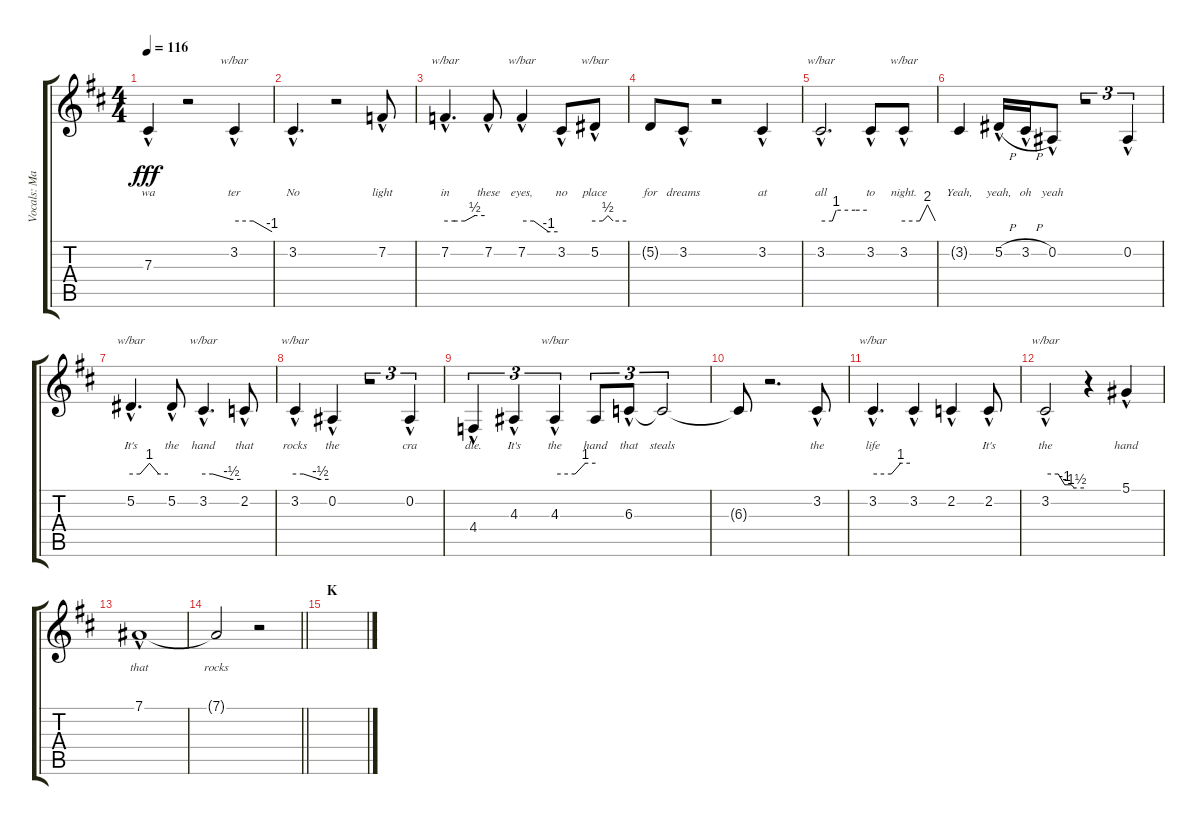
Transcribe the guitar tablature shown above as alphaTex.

\track ("Vocals: Martin" "Vocals: Ma") {instrument lead2sawtooth}
\staff {score tabs}
\tuning (Eb4 Bb3 Gb3 Db3 Ab2 Eb2) {hide}
\ts (4 4)
\tempo 116
\clef g2
\ks d
7.3{hac}.4{lyrics (0 "wa") lyrics (1 "") lyrics (2 "") lyrics (3 "") lyrics (4 "") dy fff} r.2 3.2{hac}.4{tbe (custom default 0 0 30 0 60 -4) lyrics (0 "ter") lyrics (1 "") lyrics (2 "") lyrics (3 "") lyrics (4 "")} |
3.2{hac}.4{d lyrics (0 "No") lyrics (1 "") lyrics (2 "") lyrics (3 "") lyrics (4 "")} r.2 7.2{hac}.8{lyrics (0 "light") lyrics (1 "") lyrics (2 "") lyrics (3 "") lyrics (4 "")} |
7.2{hac}.4{d tbe (custom default 0 0 15 0 30 0 45 2 60 2) lyrics (0 "in") lyrics (1 "") lyrics (2 "") lyrics (3 "") lyrics (4 "")} 7.2{hac}.8{lyrics (0 "these") lyrics (1 "") lyrics (2 "") lyrics (3 "") lyrics (4 "")} 7.2{hac}.4{tbe (custom default 0 0 20 0 45 -4 60 -4) lyrics (0 "eyes,") lyrics (1 "") lyrics (2 "") lyrics (3 "") lyrics (4 "")} 3.2{hac}.8{lyrics (0 "no") lyrics (1 "") lyrics (2 "") lyrics (3 "") lyrics (4 "")} 5.2{hac}.8{tbe (custom default 0 0 15 0 25 2 35 0 60 0) lyrics (0 "place") lyrics (1 "") lyrics (2 "") lyrics (3 "") lyrics (4 "")} |
5.2{t}.8{lyrics (0 "for") lyrics (1 "") lyrics (2 "") lyrics (3 "") lyrics (4 "")} 3.2{hac}.8{lyrics (0 "dreams") lyrics (1 "") lyrics (2 "") lyrics (3 "") lyrics (4 "")} r.2 3.2{hac}.4{lyrics (0 "at") lyrics (1 "") lyrics (2 "") lyrics (3 "") lyrics (4 "")} |
3.2{hac}.2{d tbe (custom default 0 0 15 0 20 4 45 4 60 4) lyrics (0 "all") lyrics (1 "") lyrics (2 "") lyrics (3 "") lyrics (4 "")} 3.2{hac}.8{lyrics (0 "to") lyrics (1 "") lyrics (2 "") lyrics (3 "") lyrics (4 "")} 3.2{hac}.8{tbe (custom default 0 0 30 0 45 8 60 0) lyrics (0 "night.") lyrics (1 "") lyrics (2 "") lyrics (3 "") lyrics (4 "")} |
3.2{t}.4{lyrics (0 "Yeah,") lyrics (1 "") lyrics (2 "") lyrics (3 "") lyrics (4 "")} 5.2{h hac}.16{lyrics (0 "yeah,") lyrics (1 "") lyrics (2 "") lyrics (3 "") lyrics (4 "")} 3.2{h hac}.16{lyrics (0 "oh") lyrics (1 "") lyrics (2 "") lyrics (3 "") lyrics (4 "")} 0.2{hac}.8{lyrics (0 "yeah") lyrics (1 "") lyrics (2 "") lyrics (3 "") lyrics (4 "")} r.2{tu (3 2)} 0.2{hac}.4{tu (3 2) lyrics (0 "") lyrics (1 "") lyrics (2 "") lyrics (3 "") lyrics (4 "")} |
5.2{hac}.4{d tbe (custom default 0 0 15 0 30 4 45 0 60 0) lyrics (0 "It's") lyrics (1 "") lyrics (2 "") lyrics (3 "") lyrics (4 "")} 5.2{hac}.8{lyrics (0 "the") lyrics (1 "") lyrics (2 "") lyrics (3 "") lyrics (4 "")} 3.2{hac}.4{d tbe (custom default 0 0 15 0 45 -2 60 -2) lyrics (0 "hand") lyrics (1 "") lyrics (2 "") lyrics (3 "") lyrics (4 "")} 2.2{hac}.8{lyrics (0 "that") lyrics (1 "") lyrics (2 "") lyrics (3 "") lyrics (4 "")} |
3.2{hac}.4{tbe (custom default 0 0 15 0 45 -2 60 -2) lyrics (0 "rocks") lyrics (1 "") lyrics (2 "") lyrics (3 "") lyrics (4 "")} 0.2{hac}.4{lyrics (0 "the") lyrics (1 "") lyrics (2 "") lyrics (3 "") lyrics (4 "")} r.2{tu (3 2)} 0.2{hac}.4{tu (3 2) lyrics (0 "cra") lyrics (1 "") lyrics (2 "") lyrics (3 "") lyrics (4 "")} |
4.4{hac}.4{tu (3 2) lyrics (0 "dle.") lyrics (1 "") lyrics (2 "") lyrics (3 "") lyrics (4 "")} 4.3{hac}.4{tu (3 2) lyrics (0 "It's") lyrics (1 "") lyrics (2 "") lyrics (3 "") lyrics (4 "")} 4.3{hac}.4{tu (3 2) tbe (custom default 0 0 30 0 45 4 60 4) lyrics (0 "the") lyrics (1 "") lyrics (2 "") lyrics (3 "") lyrics (4 "")} 4.3{t}.8{tu (3 2) lyrics (0 "hand") lyrics (1 "") lyrics (2 "") lyrics (3 "") lyrics (4 "")} 6.3{hac}.8{tu (3 2) lyrics (0 "that") lyrics (1 "") lyrics (2 "") lyrics (3 "") lyrics (4 "")} 6.3{t}.2{tu (3 2) lyrics (0 "steals") lyrics (1 "") lyrics (2 "") lyrics (3 "") lyrics (4 "")} |
6.3{t}.8{lyrics (0 "") lyrics (1 "") lyrics (2 "") lyrics (3 "") lyrics (4 "")} r.2{d} 3.2{hac}.8{lyrics (0 "the") lyrics (1 "") lyrics (2 "") lyrics (3 "") lyrics (4 "")} |
3.2{hac}.4{d tbe (custom default 0 0 30 0 45 4 60 4) lyrics (0 "life") lyrics (1 "") lyrics (2 "") lyrics (3 "") lyrics (4 "")} 3.2{hac}.4{lyrics (0 "") lyrics (1 "") lyrics (2 "") lyrics (3 "") lyrics (4 "")} 2.2{hac}.4{lyrics (0 "") lyrics (1 "") lyrics (2 "") lyrics (3 "") lyrics (4 "")} 2.2{hac}.8{lyrics (0 "It's") lyrics (1 "") lyrics (2 "") lyrics (3 "") lyrics (4 "")} |
3.2{hac}.2{tbe (custom default 0 0 20 0 30 -4 40 -4 45 -6 60 -6) lyrics (0 "the") lyrics (1 "") lyrics (2 "") lyrics (3 "") lyrics (4 "")} r.4 5.1{hac}.4{lyrics (0 "hand") lyrics (1 "") lyrics (2 "") lyrics (3 "") lyrics (4 "")} |
7.1{hac}.1{lyrics (0 "that") lyrics (1 "") lyrics (2 "") lyrics (3 "") lyrics (4 "")} |
\barLineRight lightlight
7.1{t}.2{lyrics (0 "rocks") lyrics (1 "") lyrics (2 "") lyrics (3 "") lyrics (4 "")} r.2 |
\section ("" "K")
